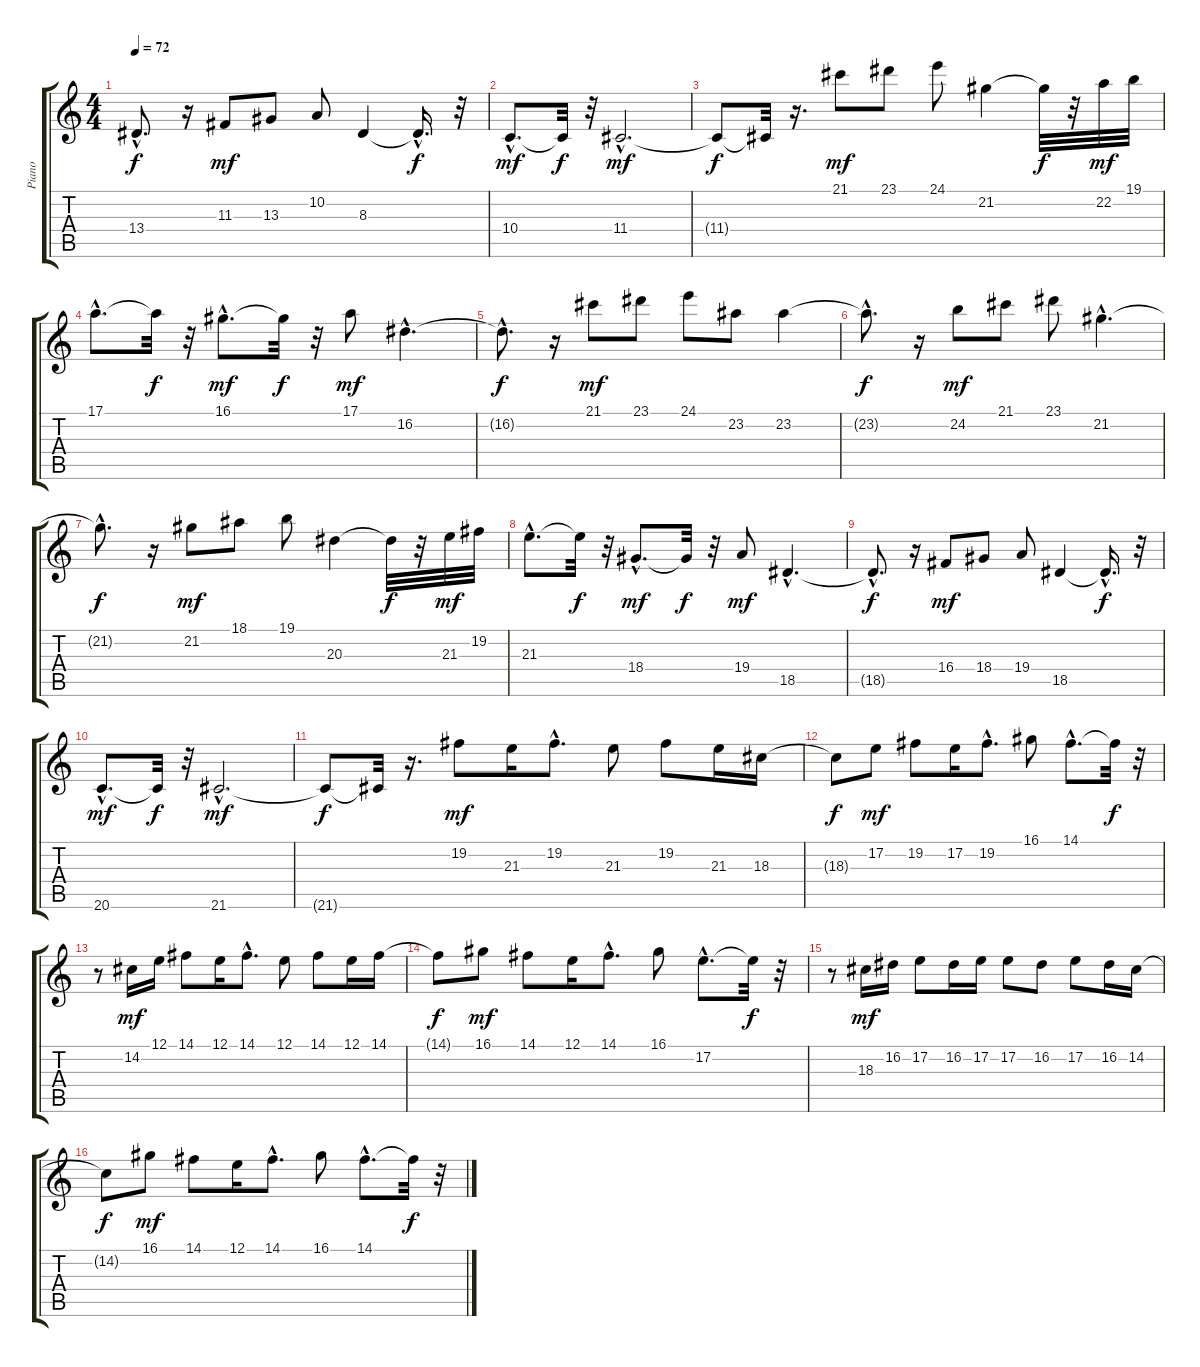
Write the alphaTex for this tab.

\track ("Piano" "Piano") {instrument acousticgrandpiano}
\staff {score tabs}
\tuning (E4 B3 G3 D3 A2 E2) {hide}
\ts (4 4)
\tempo 72
\clef g2
\ks c
13.4{hac t}.8{d dy f} r.16 11.3.8{dy mf} 13.3.8 10.2.8 8.3.4 8.3{hac t}.16{d dy f} r.32 |
10.4{hac}.8{d dy mf} 10.4{t}.32{dy f} r.32 11.4{hac}.2{d dy mf} |
11.4{t}.8{dy f} 11.4{t}.32 r.16{d} 21.1.8{dy mf} 23.1.8 24.1.8 21.2.4 21.2{t}.32{dy f} r.32 22.2.32{dy mf} 19.1.32 |
17.1{hac}.8{d} 17.1{t}.32{dy f} r.32 16.1{hac}.8{d dy mf} 16.1{t}.32{dy f} r.32 17.1.8{dy mf} 16.2{hac}.4{d} |
16.2{hac t}.8{d dy f} r.16 21.1.8{dy mf} 23.1.8 24.1.8 23.2.8 23.2.4 |
23.2{hac t}.8{d dy f} r.16 24.2.8{dy mf} 21.1.8 23.1.8 21.2{hac}.4{d} |
21.2{hac t}.8{d dy f} r.16 21.2.8{dy mf} 18.1.8 19.1.8 20.3.4 20.3{t}.32{dy f} r.32 21.3.32{dy mf} 19.2.32 |
21.3{hac}.8{d} 21.3{t}.32{dy f} r.32 18.4{hac}.8{d dy mf} 18.4{t}.32{dy f} r.32 19.4.8{dy mf} 18.5{hac}.4{d} |
18.5{hac t}.8{d dy f} r.16 16.4.8{dy mf} 18.4.8 19.4.8 18.5.4 18.5{hac t}.16{d dy f} r.32 |
20.6{hac}.8{d dy mf} 20.6{t}.32{dy f} r.32 21.6{hac}.2{d dy mf} |
21.6{t}.8{dy f} 21.6{t}.32 r.16{d} 19.2.8{dy mf} 21.3.16 19.2{hac}.8{d} 21.3.8 19.2.8 21.3.16 18.3.16 |
18.3{t}.8{dy f} 17.2.8{dy mf} 19.2.8 17.2.16 19.2{hac}.8{d} 16.1.8 14.1{hac}.8{d} 14.1{t}.32{dy f} r.32 |
r.8 14.2.16{dy mf} 12.1.16 14.1.8 12.1.16 14.1{hac}.8{d} 12.1.8 14.1.8 12.1.16 14.1.16 |
14.1{t}.8{dy f} 16.1.8{dy mf} 14.1.8 12.1.16 14.1{hac}.8{d} 16.1.8 17.2{hac}.8{d} 17.2{t}.32{dy f} r.32 |
r.8 18.3.16{dy mf} 16.2.16 17.2.8 16.2.16 17.2.16 17.2.8 16.2.8 17.2.8 16.2.16 14.2.16 |
14.2{t}.8{dy f} 16.1.8{dy mf} 14.1.8 12.1.16 14.1{hac}.8{d} 16.1.8 14.1{hac}.8{d} 14.1{t}.32{dy f} r.32
